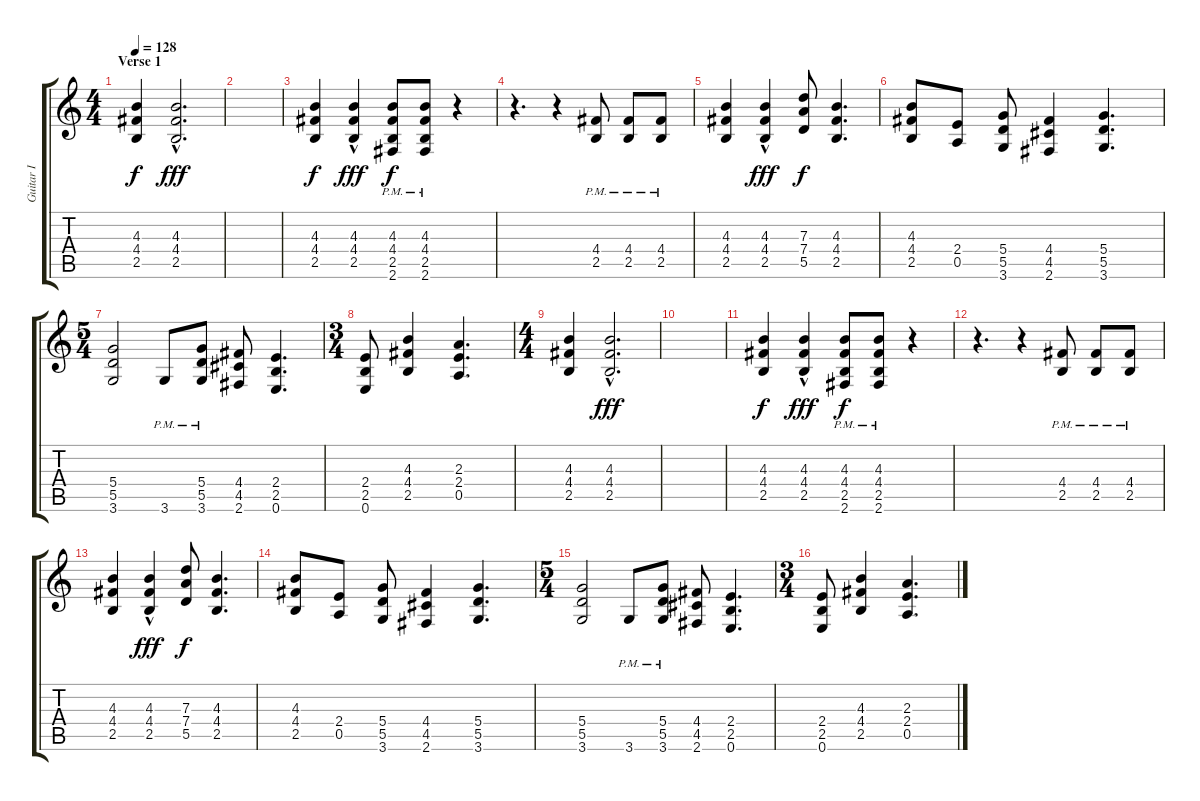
\track ("Guitar I" "Guitar I") {instrument distortionguitar}
\staff {score tabs}
\tuning (E4 B3 G3 D3 A2 E2) {hide}
\ts (4 4)
\section ("" "Verse 1")
\tempo 128
\clef g2
\ks c
(4.3 4.4 2.5).4{dy f} (4.3{hac} 4.4 2.5).2{d dy fff} |
|
(4.3 4.4 2.5).4{dy f} (4.3{hac} 4.4 2.5).4{dy fff} (4.3{pm} 4.4{pm} 2.5{pm} 2.6).8{dy f} (4.3{pm} 4.4{pm} 2.5{pm} 2.6).8 r.4 |
r.4{d} r.4 (4.4 2.5{pm}).8 (4.4 2.5{pm}).8 (4.4{pm} 2.5).8 |
(4.3 4.4 2.5).4 (4.3{hac} 4.4 2.5).4{dy fff} (7.3 7.4 5.5).8{dy f} (4.3 4.4 2.5).4{d} |
(4.3 4.4 2.5).8 (2.4 0.5).8 (5.4 5.5 3.6).8 (4.4 4.5 2.6).4 (5.4 5.5 3.6).4{d} |
\ts (5 4)
(5.4 5.5 3.6).2 3.6{pm}.8 (5.4{pm} 5.5 3.6).8 (4.4 4.5 2.6).8 (2.4 2.5 0.6).4{d} |
\ts (3 4)
(2.4 2.5 0.6).8 (4.3 4.4 2.5).4 (2.3 2.4 0.5).4{d} |
\ts (4 4)
(4.3 4.4 2.5).4 (4.3{hac} 4.4 2.5).2{d dy fff} |
|
(4.3 4.4 2.5).4{dy f} (4.3{hac} 4.4 2.5).4{dy fff} (4.3{pm} 4.4{pm} 2.5{pm} 2.6).8{dy f} (4.3{pm} 4.4{pm} 2.5{pm} 2.6).8 r.4 |
r.4{d} r.4 (4.4 2.5{pm}).8 (4.4 2.5{pm}).8 (4.4{pm} 2.5).8 |
(4.3 4.4 2.5).4 (4.3{hac} 4.4 2.5).4{dy fff} (7.3 7.4 5.5).8{dy f} (4.3 4.4 2.5).4{d} |
(4.3 4.4 2.5).8 (2.4 0.5).8 (5.4 5.5 3.6).8 (4.4 4.5 2.6).4 (5.4 5.5 3.6).4{d} |
\ts (5 4)
(5.4 5.5 3.6).2 3.6{pm}.8 (5.4{pm} 5.5 3.6).8 (4.4 4.5 2.6).8 (2.4 2.5 0.6).4{d} |
\ts (3 4)
(2.4 2.5 0.6).8 (4.3 4.4 2.5).4 (2.3 2.4 0.5).4{d}
